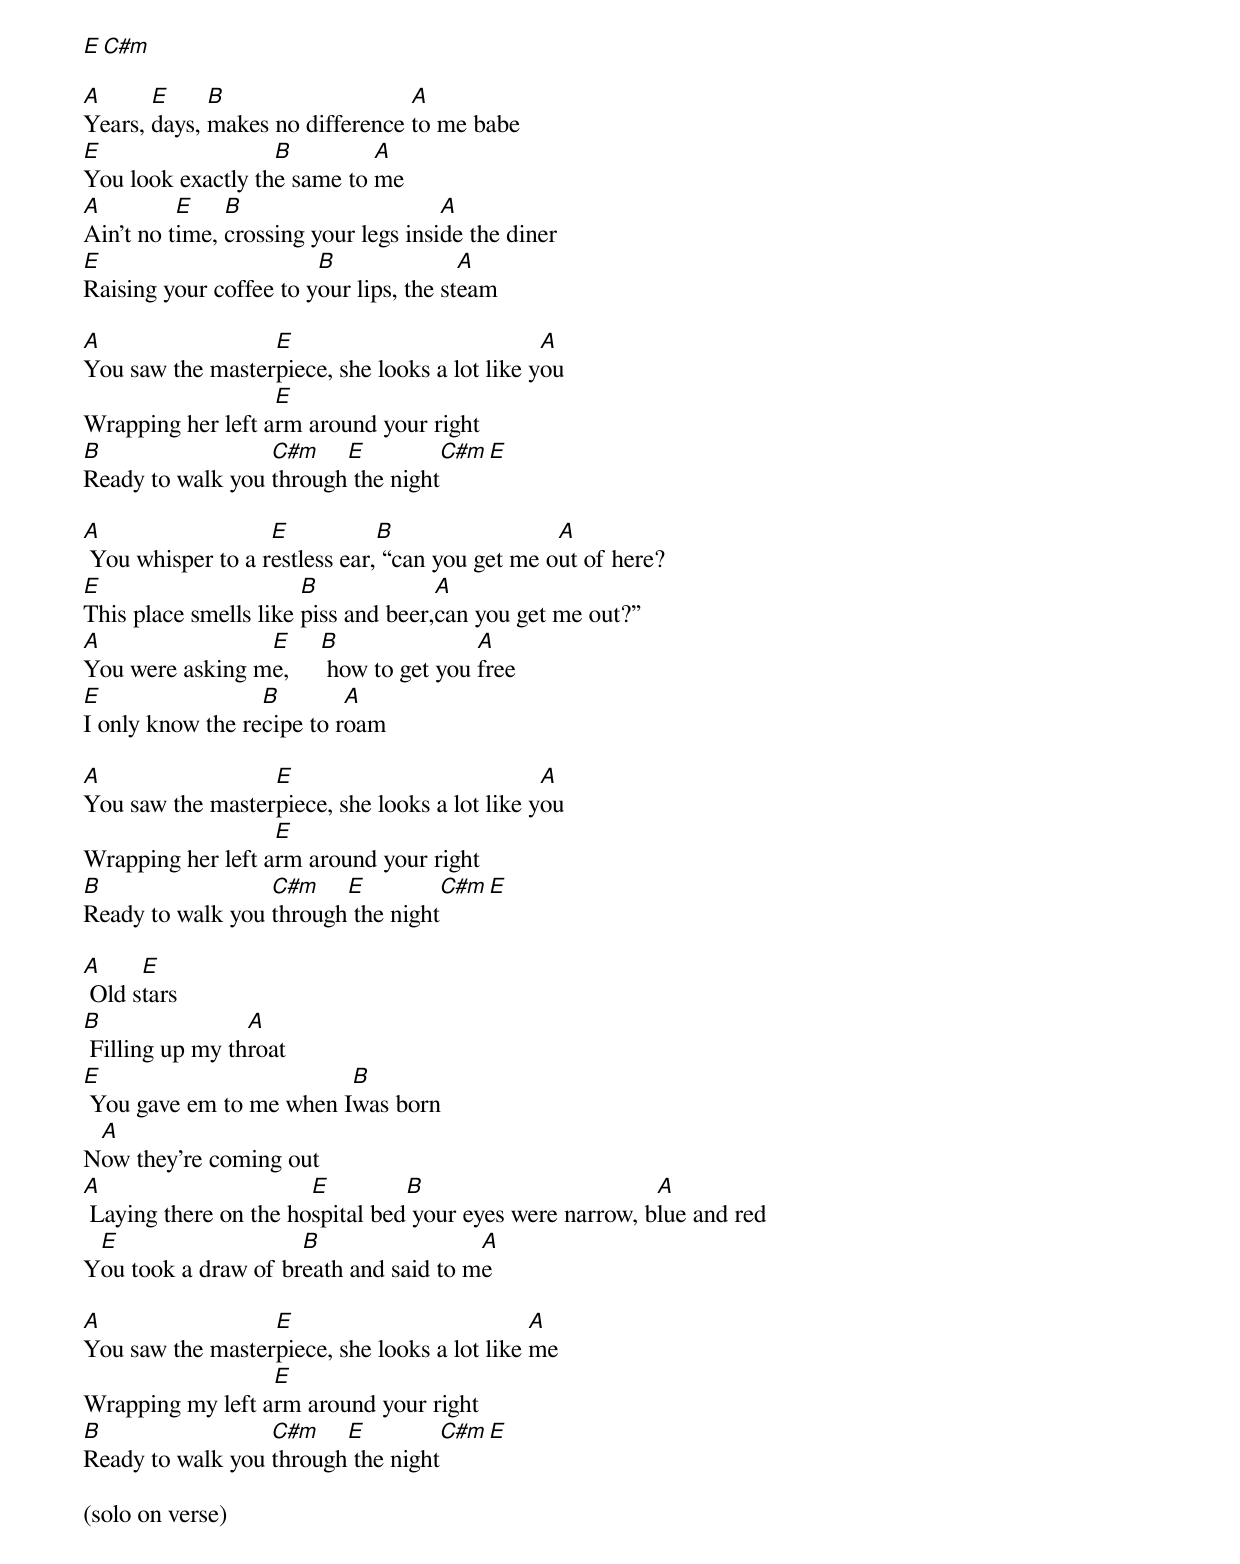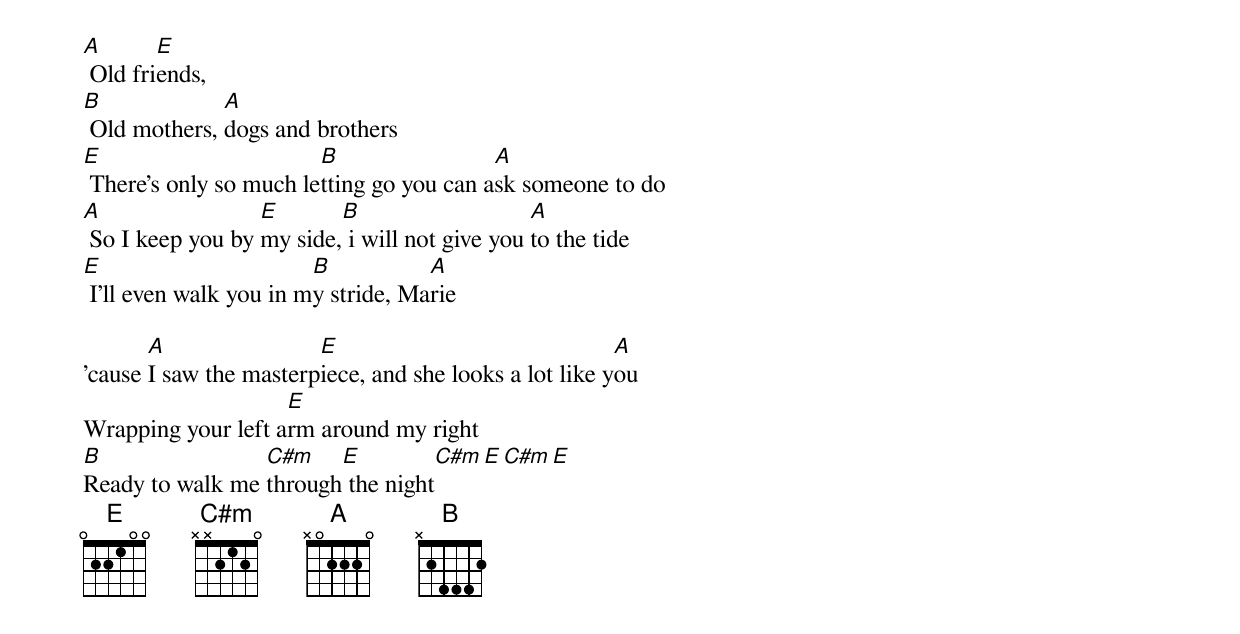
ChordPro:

[E][C#m]

[A]Years, [E]days, [B]makes no difference [A]to me babe
[E]You look exactly th[B]e same to [A]me
[A]Ain’t no t[E]ime, [B]crossing your legs insi[A]de the diner
[E]Raising your coffee to y[B]our lips, the st[A]eam

[A]You saw the master[E]piece, she looks a lot like y[A]ou
Wrapping her left a[E]rm around your right
[B]Ready to walk you [C#m]through[E] the night[C#m][E]

[A] You whisper to a r[E]estless ear,[B] “can you get me o[A]ut of here?
[E]This place smells like [B]piss and beer,[A]can you get me out?”
[A]You were asking m[E]e,     [B] how to get you [A]free
[E]I only know the re[B]cipe to r[A]oam

[A]You saw the master[E]piece, she looks a lot like y[A]ou
Wrapping her left a[E]rm around your right
[B]Ready to walk you [C#m]through[E] the night[C#m][E]

[A] Old s[E]tars
[B] Filling up my th[A]roat
[E] You gave em to me when I[B]was born
N[A]ow they’re coming out
[A] Laying there on the ho[E]spital bed[B] your eyes were narrow, b[A]lue and red
Y[E]ou took a draw of br[B]eath and said to m[A]e

[A]You saw the master[E]piece, she looks a lot like [A]me
Wrapping my left a[E]rm around your right
[B]Ready to walk you [C#m]through[E] the night[C#m][E]

(solo on verse)

[A] Old fri[E]ends,
[B] Old mothers, [A]dogs and brothers
[E] There’s only so much le[B]tting go you can a[A]sk someone to do
[A] So I keep you by [E]my side,[B] i will not give you [A]to the tide
[E] I'll even walk you in m[B]y stride, Ma[A]rie

'cause [A]I saw the masterp[E]iece, and she looks a lot like y[A]ou
Wrapping your left a[E]rm around my right
[B]Ready to walk me [C#m]through[E] the night[C#m][E][C#m][E]
